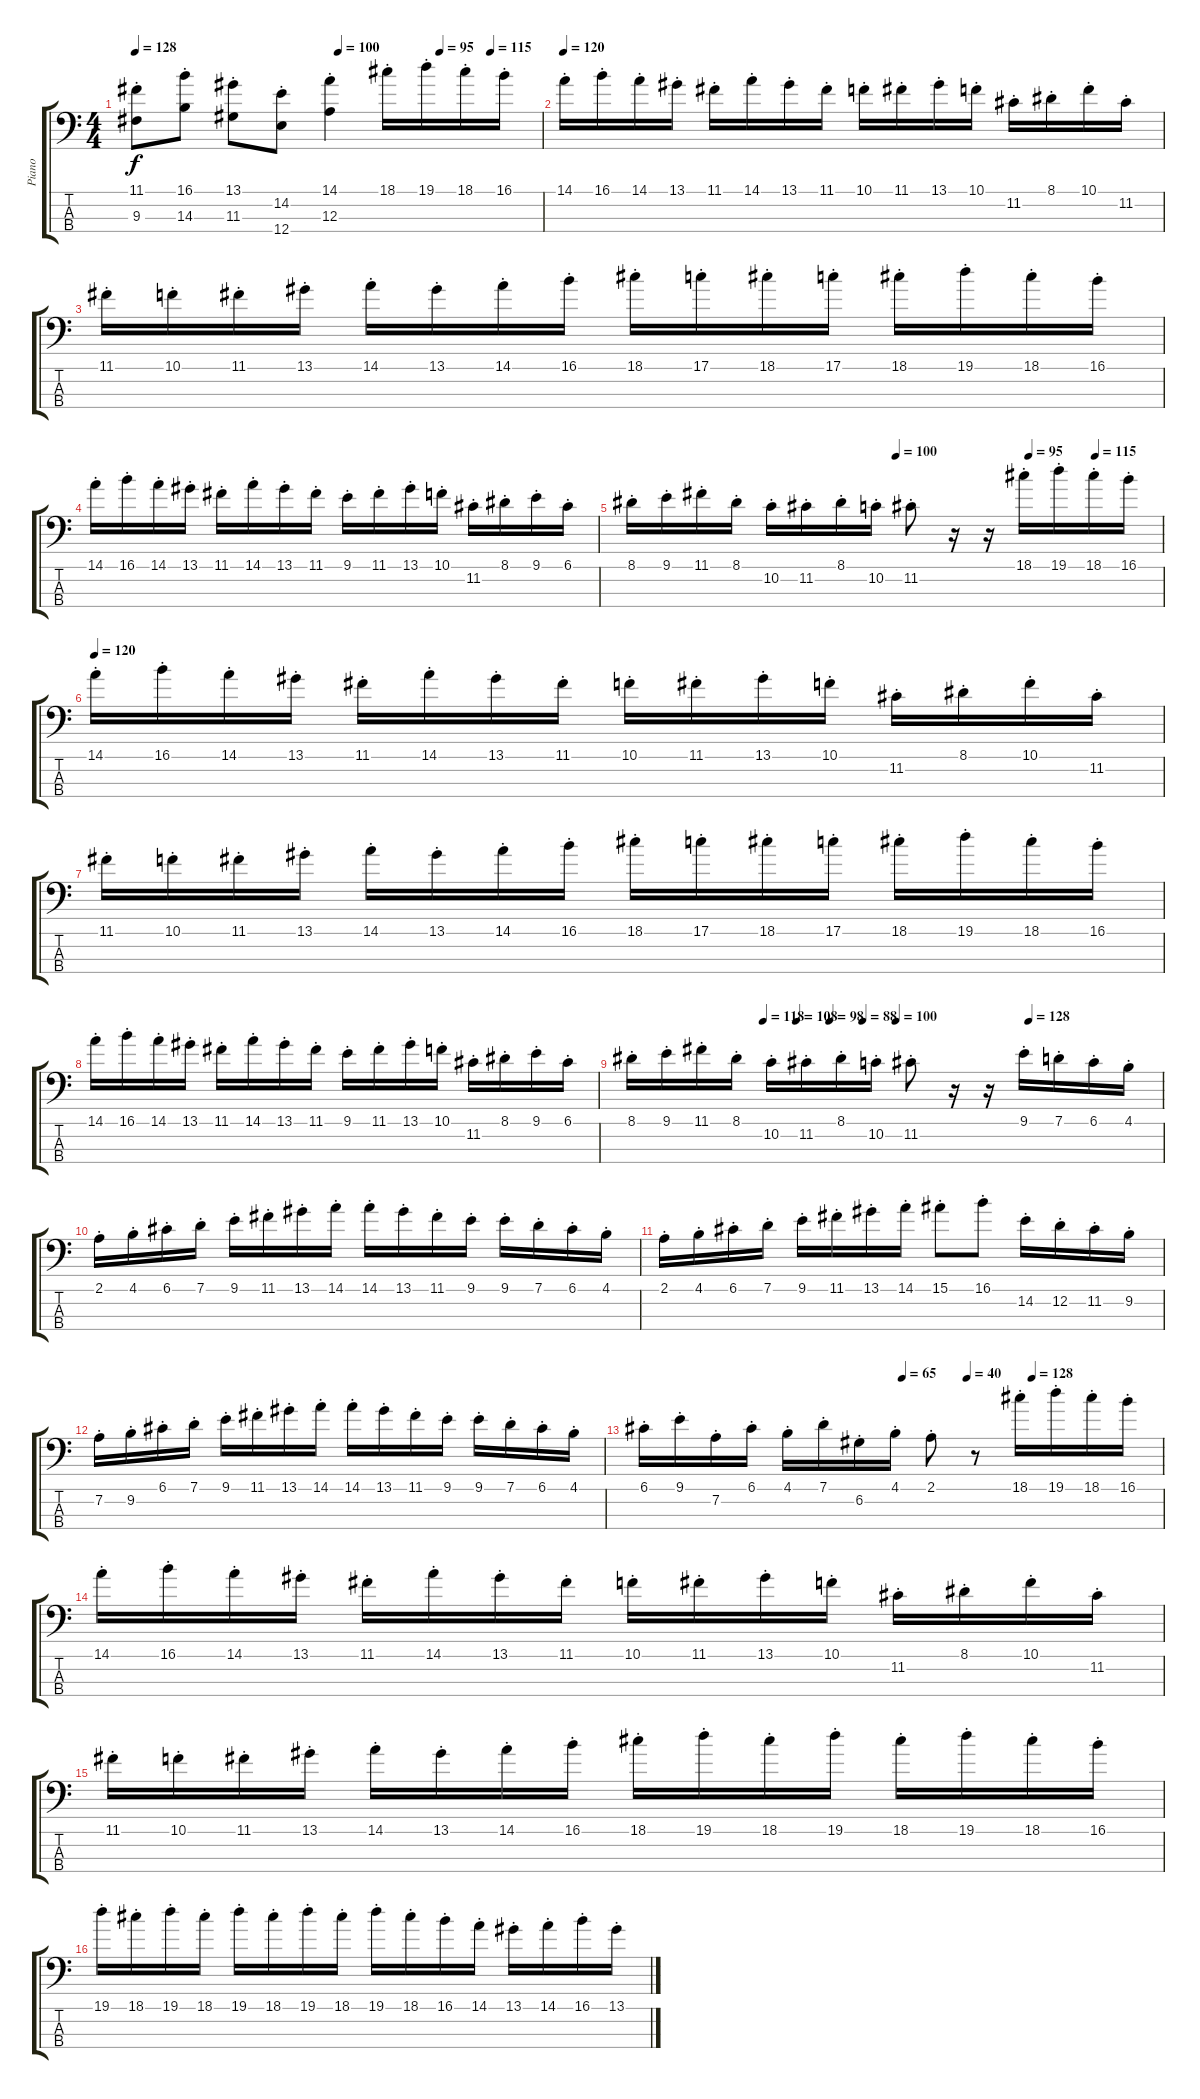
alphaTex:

\track ("Piano" "Piano") {instrument electricbassfinger}
\staff {score tabs}
\tuning (G2 D2 A1 E1) {hide}
\ts (4 4)
\tempo 128
\tempo (100 0.5)
\tempo (95 0.75)
\tempo (115 0.875)
\clef f4
\ks c
(11.1{st} 9.3{st}).8{dy f} (16.1{st} 14.3{st}).8 (13.1{st} 11.3{st}).8 (14.2{st} 12.4{st}).8 (14.1{st} 12.3{st}).4 18.1{st}.16 19.1{st}.16 18.1{st}.16 16.1{st}.16 |
\tempo 120
14.1{st}.16 16.1{st}.16 14.1{st}.16 13.1{st}.16 11.1{st}.16 14.1{st}.16 13.1{st}.16 11.1{st}.16 10.1{st}.16 11.1{st}.16 13.1{st}.16 10.1{st}.16 11.2{st}.16 8.1{st}.16 10.1{st}.16 11.2{st}.16 |
11.1{st}.16 10.1{st}.16 11.1{st}.16 13.1{st}.16 14.1{st}.16 13.1{st}.16 14.1{st}.16 16.1{st}.16 18.1{st}.16 17.1{st}.16 18.1{st}.16 17.1{st}.16 18.1{st}.16 19.1{st}.16 18.1{st}.16 16.1{st}.16 |
14.1{st}.16 16.1{st}.16 14.1{st}.16 13.1{st}.16 11.1{st}.16 14.1{st}.16 13.1{st}.16 11.1{st}.16 9.1{st}.16 11.1{st}.16 13.1{st}.16 10.1{st}.16 11.2{st}.16 8.1{st}.16 9.1{st}.16 6.1{st}.16 |
\tempo (100 0.5)
\tempo (95 0.75)
\tempo (115 0.875)
8.1{st}.16 9.1{st}.16 11.1{st}.16 8.1{st}.16 10.2{st}.16 11.2{st}.16 8.1{st}.16 10.2{st}.16 11.2{st}.8 r.16 r.16 18.1{st}.16 19.1{st}.16 18.1{st}.16 16.1{st}.16 |
\tempo 120
14.1{st}.16 16.1{st}.16 14.1{st}.16 13.1{st}.16 11.1{st}.16 14.1{st}.16 13.1{st}.16 11.1{st}.16 10.1{st}.16 11.1{st}.16 13.1{st}.16 10.1{st}.16 11.2{st}.16 8.1{st}.16 10.1{st}.16 11.2{st}.16 |
11.1{st}.16 10.1{st}.16 11.1{st}.16 13.1{st}.16 14.1{st}.16 13.1{st}.16 14.1{st}.16 16.1{st}.16 18.1{st}.16 17.1{st}.16 18.1{st}.16 17.1{st}.16 18.1{st}.16 19.1{st}.16 18.1{st}.16 16.1{st}.16 |
14.1{st}.16 16.1{st}.16 14.1{st}.16 13.1{st}.16 11.1{st}.16 14.1{st}.16 13.1{st}.16 11.1{st}.16 9.1{st}.16 11.1{st}.16 13.1{st}.16 10.1{st}.16 11.2{st}.16 8.1{st}.16 9.1{st}.16 6.1{st}.16 |
\tempo (118 0.25)
\tempo (108 0.3125)
\tempo (98 0.375)
\tempo (88 0.4375)
\tempo (100 0.5)
\tempo (128 0.75)
8.1{st}.16 9.1{st}.16 11.1{st}.16 8.1{st}.16 10.2{st}.16 11.2{st}.16 8.1{st}.16 10.2{st}.16 11.2{st}.8 r.16 r.16 9.1{st}.16 7.1{st}.16 6.1{st}.16 4.1{st}.16 |
2.1{st}.16 4.1{st}.16 6.1{st}.16 7.1{st}.16 9.1{st}.16 11.1{st}.16 13.1{st}.16 14.1{st}.16 14.1{st}.16 13.1{st}.16 11.1{st}.16 9.1{st}.16 9.1{st}.16 7.1{st}.16 6.1{st}.16 4.1{st}.16 |
2.1{st}.16 4.1{st}.16 6.1{st}.16 7.1{st}.16 9.1{st}.16 11.1{st}.16 13.1{st}.16 14.1{st}.16 15.1{st}.8 16.1{st}.8 14.2{st}.16 12.2{st}.16 11.2{st}.16 9.2{st}.16 |
7.2{st}.16 9.2{st}.16 6.1{st}.16 7.1{st}.16 9.1{st}.16 11.1{st}.16 13.1{st}.16 14.1{st}.16 14.1{st}.16 13.1{st}.16 11.1{st}.16 9.1{st}.16 9.1{st}.16 7.1{st}.16 6.1{st}.16 4.1{st}.16 |
\tempo (65 0.5)
\tempo (40 0.625)
\tempo (128 0.75)
6.1{st}.16 9.1{st}.16 7.2{st}.16 6.1{st}.16 4.1{st}.16 7.1{st}.16 6.2{st}.16 4.1{st}.16 2.1{st}.8 r.8 18.1{st}.16 19.1{st}.16 18.1{st}.16 16.1{st}.16 |
14.1{st}.16 16.1{st}.16 14.1{st}.16 13.1{st}.16 11.1{st}.16 14.1{st}.16 13.1{st}.16 11.1{st}.16 10.1{st}.16 11.1{st}.16 13.1{st}.16 10.1{st}.16 11.2{st}.16 8.1{st}.16 10.1{st}.16 11.2{st}.16 |
11.1{st}.16 10.1{st}.16 11.1{st}.16 13.1{st}.16 14.1{st}.16 13.1{st}.16 14.1{st}.16 16.1{st}.16 18.1{st}.16 19.1{st}.16 18.1{st}.16 19.1{st}.16 18.1{st}.16 19.1{st}.16 18.1{st}.16 16.1{st}.16 |
19.1{st}.16 18.1{st}.16 19.1{st}.16 18.1{st}.16 19.1{st}.16 18.1{st}.16 19.1{st}.16 18.1{st}.16 19.1{st}.16 18.1{st}.16 16.1{st}.16 14.1{st}.16 13.1{st}.16 14.1{st}.16 16.1{st}.16 13.1{st}.16
